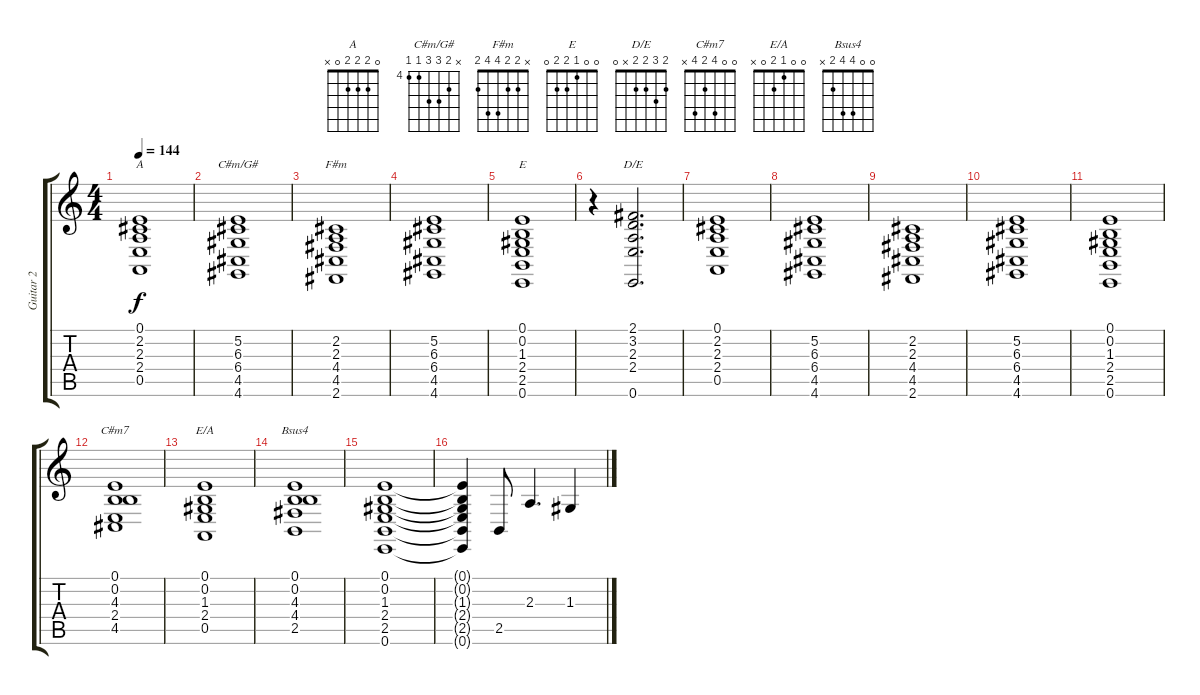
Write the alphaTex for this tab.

\track ("Guitar 2" "Guitar 2") {instrument vibraphone}
\staff {score tabs}
\tuning (E4 B3 G3 D3 A2 E2) {hide}
\chord ("A" 0 2 2 2 0 x)
\chord ("C#m/G#" x 5 6 6 4 4) {firstfret 4}
\chord ("F#m" x 2 2 4 4 2)
\chord ("E" 0 0 1 2 2 0)
\chord ("D/E" 2 3 2 2 x 0)
\chord ("C#m7" 0 0 4 2 4 x)
\chord ("E/A" 0 0 1 2 0 x)
\chord ("Bsus4" 0 0 4 4 2 x)
\ts (4 4)
\tempo 144
\clef g2
\ks c
(0.1 2.2 2.3 2.4 0.5).1{ch "A" dy f} |
(5.2 6.3 6.4 4.5 4.6).1{ch "C#m/G#"} |
(2.2 2.3 4.4 4.5 2.6).1{ch "F#m"} |
(5.2 6.3 6.4 4.5 4.6).1 |
(0.1 0.2 1.3 2.4 2.5 0.6).1{ch "E"} |
r.4 (2.1 3.2 2.3 2.4 0.6).2{d ch "D/E"} |
(0.1 2.2 2.3 2.4 0.5).1 |
(5.2 6.3 6.4 4.5 4.6).1 |
(2.2 2.3 4.4 4.5 2.6).1 |
(5.2 6.3 6.4 4.5 4.6).1 |
(0.1 0.2 1.3 2.4 2.5 0.6).1 |
(0.1 0.2 4.3 2.4 4.5).1{ch "C#m7"} |
(0.1 0.2 1.3 2.4 0.5).1{ch "E/A"} |
(0.1 0.2 4.3 4.4 2.5).1{ch "Bsus4"} |
(0.1 0.2 1.3 2.4 2.5 0.6).1 |
(0.1{t} 0.2{t} 1.3{t} 2.4{t} 2.5{t} 0.6{t}).4 2.5.8 2.3.4{d} 1.3.4
